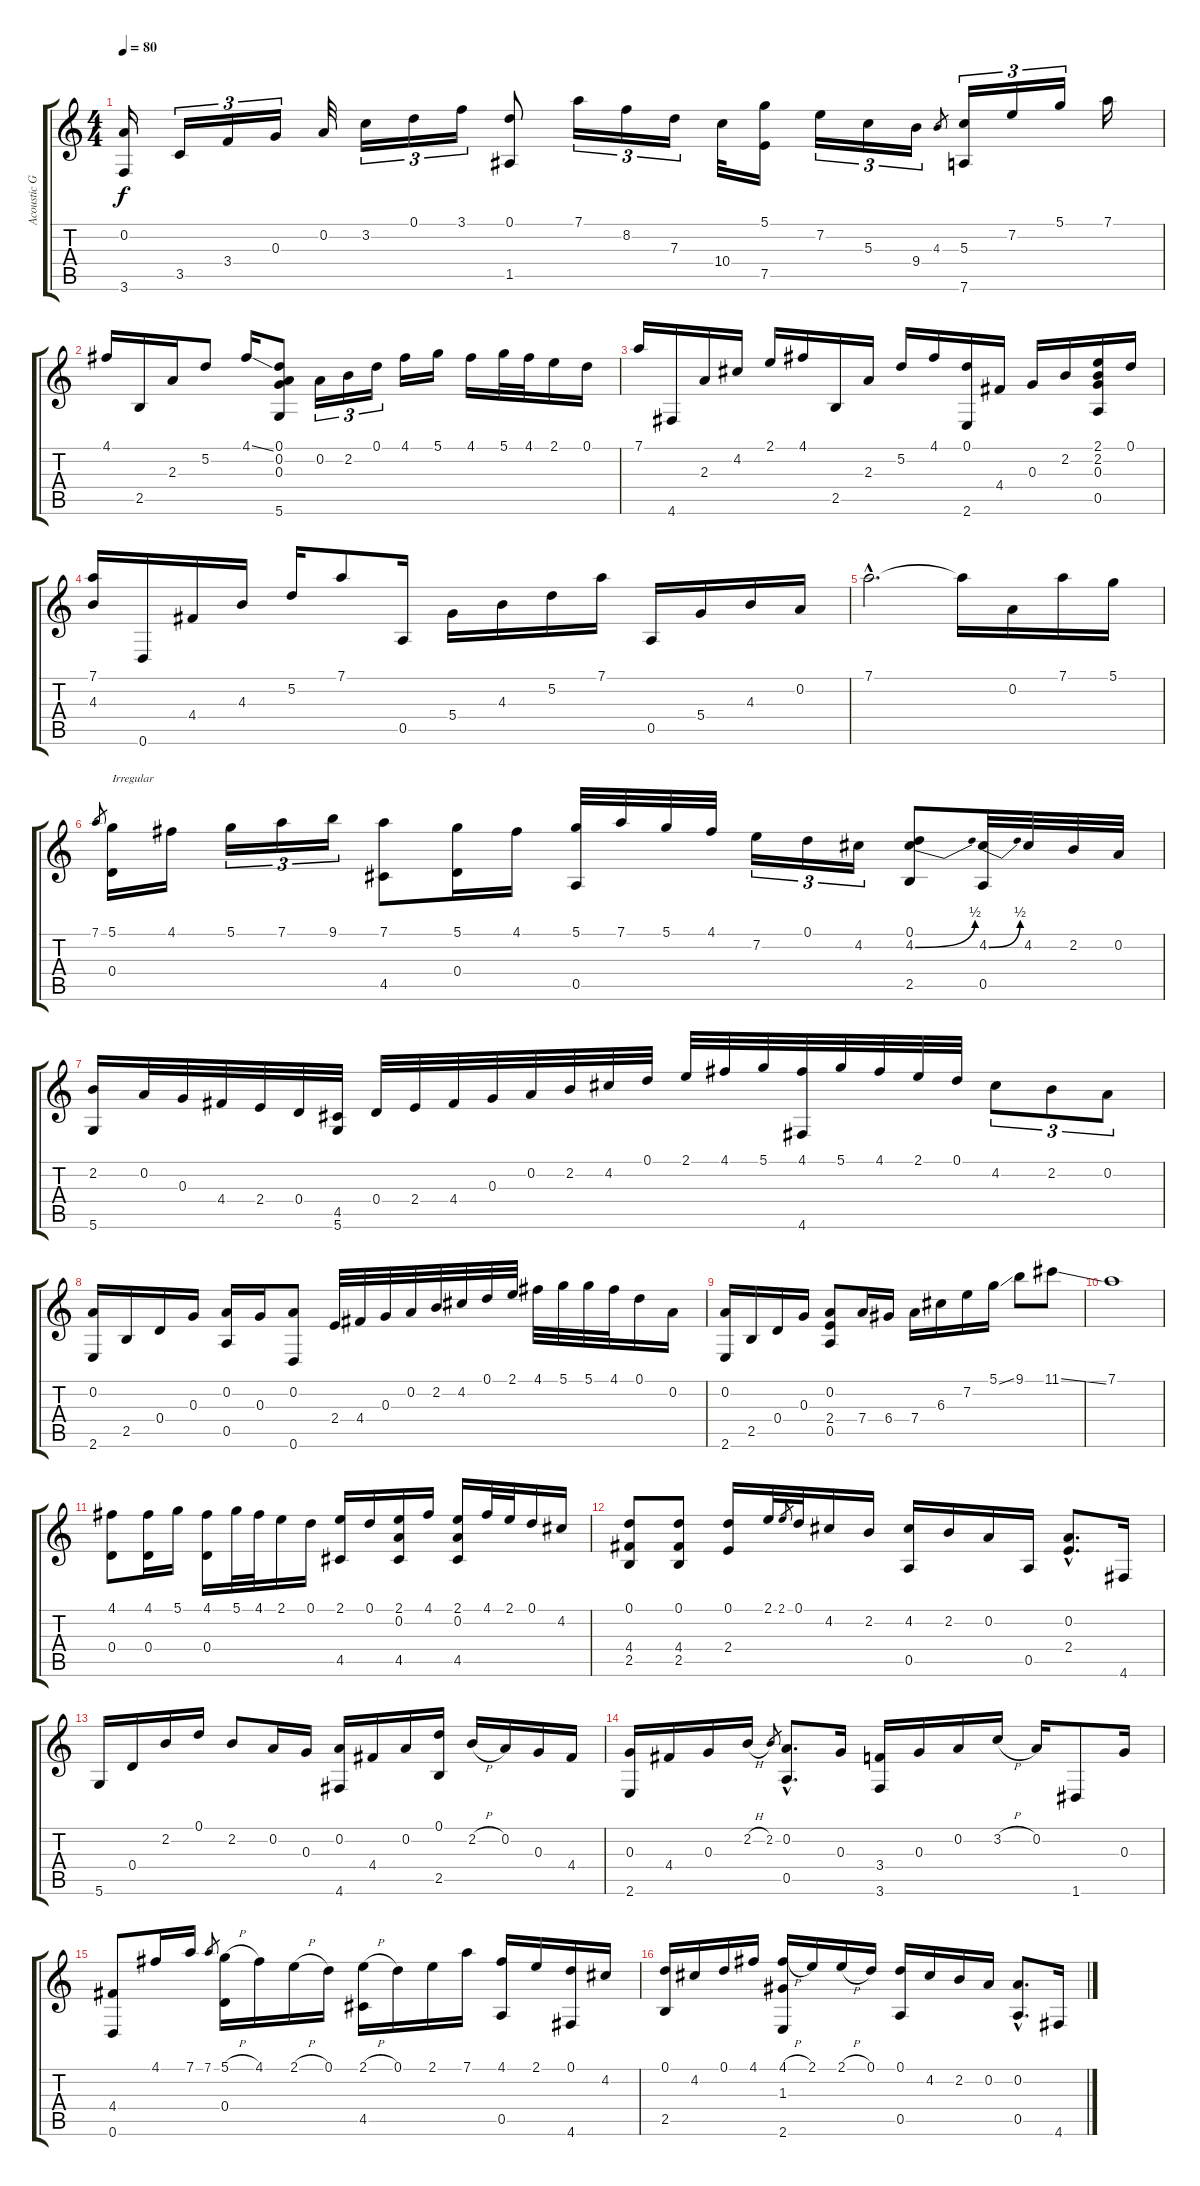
\track ("Acoustic Guitar" "Acoustic G") {instrument acousticguitarsteel}
\staff {score tabs}
\tuning (D4 A3 G3 D3 A2 D2) {hide}
\ts (4 4)
\tempo 80
\clef g2
\ks c
(0.2 3.6).16{dy f} 3.5.16{tu (3 2)} 3.4.16{tu (3 2)} 0.3.16{tu (3 2)} 0.2.32 3.2.16{tu (3 2)} 0.1.16{tu (3 2)} 3.1.16{tu (3 2)} (0.1 1.5).8 7.1.16{tu (3 2)} 8.2.16{tu (3 2)} 7.3.16{tu (3 2)} 10.4.32 (5.1 7.5).16 7.2.16{tu (3 2)} 5.3.16{tu (3 2)} 9.4.16{tu (3 2)} 4.3.8{gr} (5.3 7.6).16{tu (3 2)} 7.2.16{tu (3 2)} 5.1.16{tu (3 2)} 7.1.16 |
4.1.16 2.5.16 2.3.16 5.2.8 4.1{ss}.16 (0.1 0.2 0.3 5.6).8 0.2.16{tu (3 2)} 2.2.16{tu (3 2)} 0.1.16{tu (3 2)} 4.1.16 5.1.16 4.1.16 5.1.32 4.1.32 2.1.16 0.1.16 |
7.1.16 4.6.16 2.3.16 4.2.16 2.1.16 4.1.16 2.5.16 2.3.16 5.2.16 4.1.16 (0.1 2.6).16 4.4.16 0.3.16 2.2.16 (2.1 2.2 0.3 0.5).16 0.1.16 |
(7.1 4.3).16 0.6.16 4.4.16 4.3.16 5.2.16 7.1.8 0.5.16 5.4.16 4.3.16 5.2.16 7.1.16 0.5.16 5.4.16 4.3.16 0.2.16 |
7.1{hac}.2{d} 7.1{t}.16 0.2.16 7.1.16 5.1.16 |
7.1.8{gr} (5.1 0.4).16{txt "Irregular"} 4.1.16 5.1.16{tu (3 2)} 7.1.16{tu (3 2)} 9.1.16{tu (3 2)} (7.1 4.5).8 (5.1 0.4).16 4.1.16 (5.1 0.5).32 7.1.32 5.1.32 4.1.32 7.2.16{tu (3 2)} 0.1.16{tu (3 2)} 4.2.16{tu (3 2)} (0.1 4.2{be (bend 0 0 60 2)} 2.5).8 (4.2{be (bend 0 0 60 2)} 0.5).32 4.2.32 2.2.32 0.2.32 |
(2.2 5.6).16 0.2.32 0.3.32 4.4.32 2.4.32 0.4.32 (4.5 5.6).32 0.4.32 2.4.32 4.4.32 0.3.32 0.2.32 2.2.32 4.2.32 0.1.32 2.1.32 4.1.32 5.1.32 (4.1 4.6).32 5.1.32 4.1.32 2.1.32 0.1.32 4.2.8{tu (3 2)} 2.2.8{tu (3 2)} 0.2.8{tu (3 2)} |
(0.2 2.6).16 2.5.16 0.4.16 0.3.16 (0.2 0.5).16 0.3.16 (0.2 0.6).8 2.4.32 4.4.32 0.3.32 0.2.32 2.2.32 4.2.32 0.1.32 2.1.32 4.1.32 5.1.32 5.1.32 4.1.32 0.1.16 0.2.16 |
(0.2 2.6).16 2.5.16 0.4.16 0.3.16 (0.2 2.4 0.5).8 7.4.16 6.4.16 7.4.16 6.3.16 7.2.16 5.1{ss}.16 9.1.8 11.1{ss}.8 |
7.1.1 |
(4.1 0.4).8 (4.1 0.4).16 5.1.16 (4.1 0.4).16 5.1.32 4.1.32 2.1.16 0.1.16 (2.1 4.5).16 0.1.16 (2.1 0.2 4.5).16 4.1.16 (2.1 0.2 4.5).16 4.1.32 2.1.32 0.1.16 4.2.16 |
(0.1 4.4 2.5).8 (0.1 4.4 2.5).8 (0.1 2.4).16 2.1.32 2.1.8{gr} 0.1.32 4.2.16 2.2.16 (4.2 0.5).16 2.2.16 0.2.16 0.5.16 (0.2{hac} 2.4{hac}).8{d} 4.6.16 |
5.6.16 0.4.16 2.2.16 0.1.16 2.2.8 0.2.16 0.3.16 (0.2 4.6).16 4.4.16 0.2.16 (0.1 2.5).16 2.2{h}.16 0.2.16 0.3.16 4.4.16 |
(0.3 2.6).16 4.4.16 0.3.16 2.2{h}.16 2.2.8{gr} (0.2{hac} 0.5{hac}).8{d} 0.3.16 (3.4 3.6).16 0.3.16 0.2.16 3.2{h}.16 0.2.16 1.6.8 0.3.16 |
(4.4 0.6).8 4.1.16 7.1.16 7.1.8{gr} (5.1{h} 0.4).16 4.1.16 2.1{h}.16 0.1.16 (2.1{h} 4.5).16 0.1.16 2.1.16 7.1.16 (4.1 0.5).16 2.1.16 (0.1 4.6).16 4.2.16 |
(0.1 2.5).16 4.2.16 0.1.16 4.1.16 (4.1{h} 1.3 2.6).16 2.1.16 2.1{h}.16 0.1.16 (0.1 0.5).16 4.2.16 2.2.16 0.2.16 (0.2{hac} 0.5{hac}).8{d} 4.6.16
